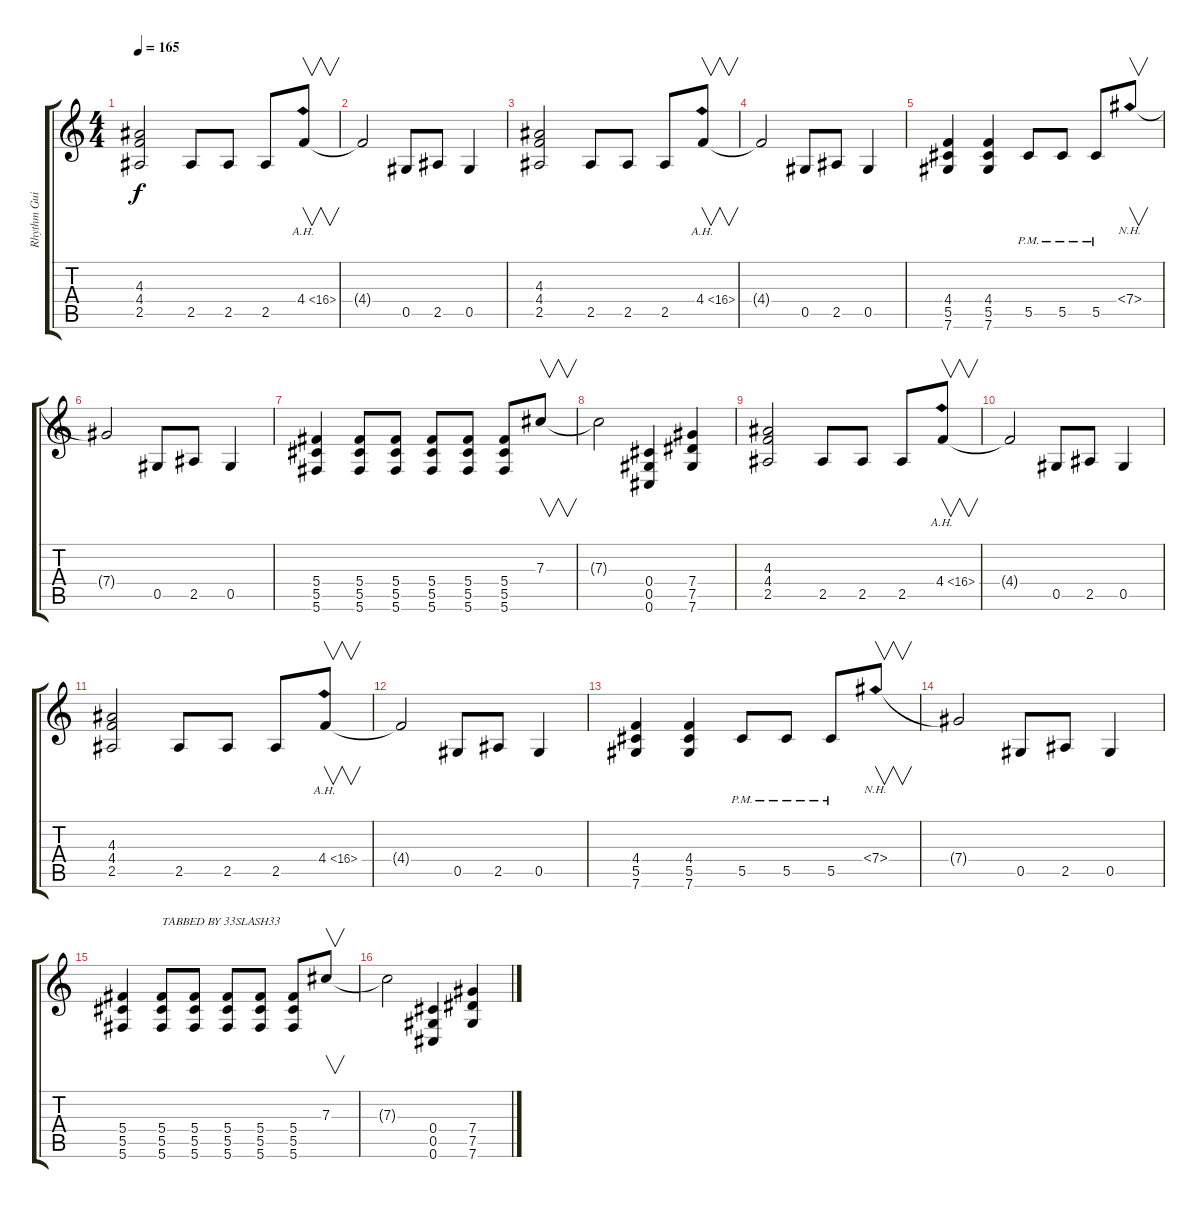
\track ("Rhythm Guitar" "Rhythm Gui") {instrument distortionguitar}
\staff {score tabs}
\tuning (Eb4 Bb3 Gb3 Db3 Ab2 Db2) {hide}
\ts (4 4)
\tempo 165
\clef g2
\ks c
(4.3 4.4 2.5).2{dy f} 2.5.8 2.5.8 2.5.8 4.4{ah 12}.8{v} |
4.4{t}.2 0.5.8 2.5.8 0.5.4 |
(4.3 4.4 2.5).2 2.5.8 2.5.8 2.5.8 4.4{ah 12}.8{v} |
4.4{t}.2 0.5.8 2.5.8 0.5.4 |
(4.4 5.5 7.6).4 (4.4 5.5 7.6).4 5.5{pm}.8 5.5{pm}.8 5.5{pm}.8 7.4{nh}.8{v} |
7.4{t}.2 0.5.8 2.5.8 0.5.4 |
(5.4 5.5 5.6).4 (5.4 5.5 5.6).8 (5.4 5.5 5.6).8 (5.4 5.5 5.6).8 (5.4 5.5 5.6).8 (5.4 5.5 5.6).8 7.3.8{v} |
7.3{t}.2 (0.4 0.5 0.6).4 (7.4 7.5 7.6).4 |
(4.3 4.4 2.5).2 2.5.8 2.5.8 2.5.8 4.4{ah 12}.8{v} |
4.4{t}.2 0.5.8 2.5.8 0.5.4 |
(4.3 4.4 2.5).2 2.5.8 2.5.8 2.5.8 4.4{ah 12}.8{v} |
4.4{t}.2 0.5.8 2.5.8 0.5.4 |
(4.4 5.5 7.6).4 (4.4 5.5 7.6).4 5.5{pm}.8 5.5{pm}.8 5.5{pm}.8 7.4{nh}.8{v} |
7.4{t}.2 0.5.8 2.5.8 0.5.4 |
(5.4 5.5 5.6).4 (5.4 5.5 5.6).8{txt "TABBED BY 33SLASH33"} (5.4 5.5 5.6).8 (5.4 5.5 5.6).8 (5.4 5.5 5.6).8 (5.4 5.5 5.6).8 7.3.8{v} |
7.3{t}.2 (0.4 0.5 0.6).4 (7.4 7.5 7.6).4
